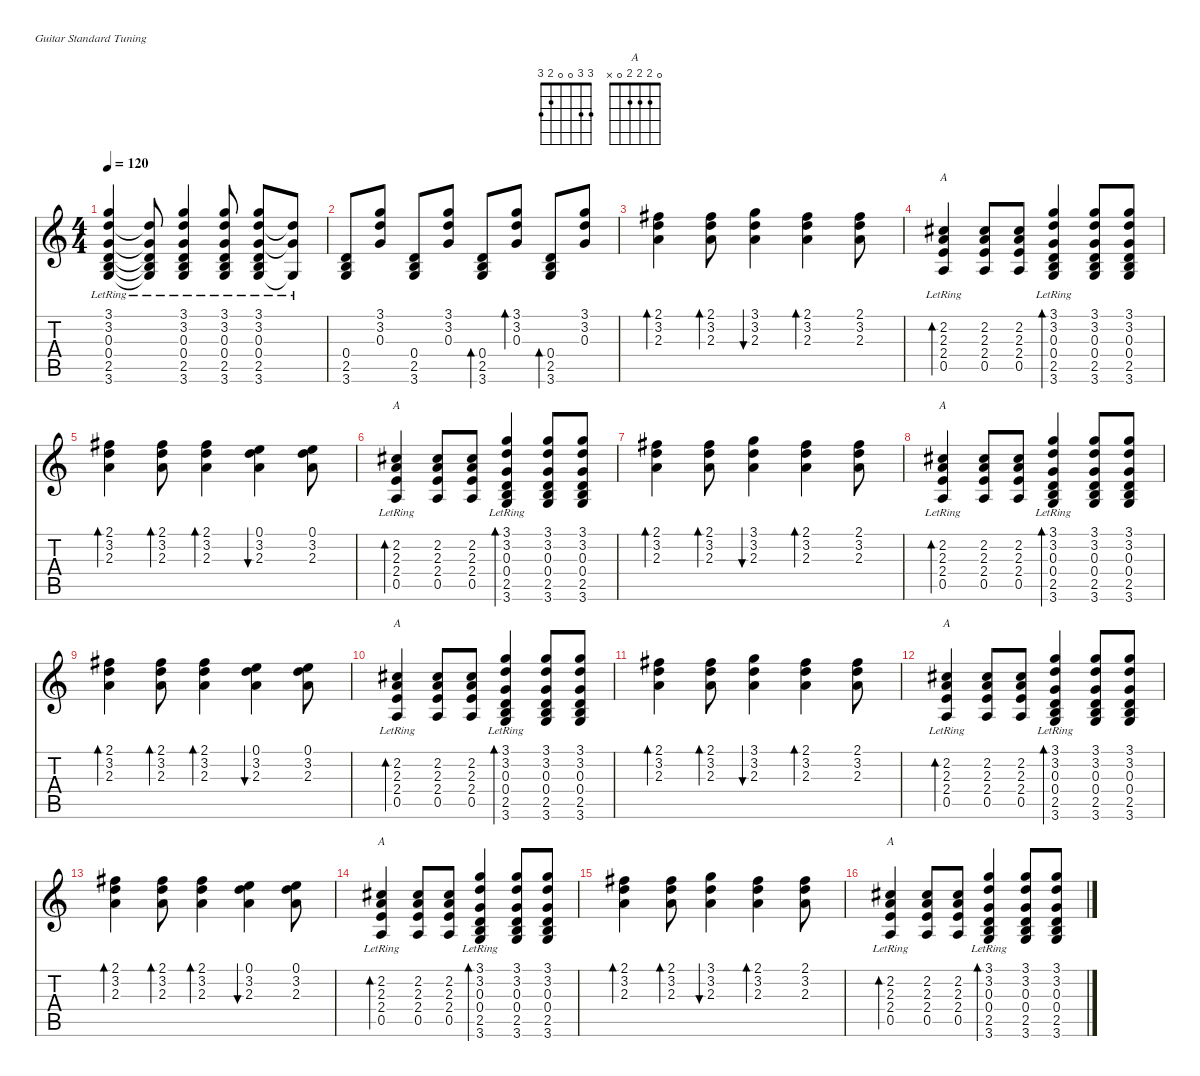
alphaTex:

\defaultSystemsLayout 4
\hideDynamics
\bracketExtendMode nobrackets
\singleTrackTrackNamePolicy hidden
\multiTrackTrackNamePolicy hidden
\otherSystemsTrackNameOrientation horizontal
\track ("Guitar 2" "s.guit.") {instrument acousticguitarsteel}
\staff {score tabs}
\tuning (E4 B3 G3 D3 A2 E2)
\chord ("" x x x x x 2)
\chord ("A" 0 2 2 2 0 x)
\chord ("" 3 3 0 0 2 3)
\ts (4 4)
\tempo 120
\clef g2
\ks c
(3.1 3.2{lr} 0.3{lr} 0.4 2.5 3.6{lr}).4{ch "" dy f beam Up} (3.2{lr t} 0.3{lr t} 0.4{t} 2.5{t} 3.6{lr t}).8{beam Up} (3.1 3.2{lr} 0.3{lr} 0.4 2.5 3.6{lr}).4{beam Up} (3.1 3.2{lr} 0.3{lr} 0.4 2.5 3.6{lr}).8{beam Up} (3.1 3.2{lr} 0.3{lr} 0.4 2.5 3.6{lr}).8{beam Up} (3.2{lr t} 0.3{lr t} 3.6{lr t}).8{beam Up} |
(0.4 2.5 3.6).8{beam Up} (3.1 3.2 0.3).8{beam Up} (0.4 2.5 3.6).8{beam Up} (3.1 3.2 0.3).8{beam Up} (0.4 2.5 3.6).8{bd 30 beam Up} (3.1 3.2 0.3).8{bd 30 beam Up} (0.4 2.5 3.6).8{bd 30 beam Up} (3.1 3.2 0.3).8{beam Up} |
(2.1{acc #} 3.2 2.3).4{bd 60 beam Down} (2.1{acc #} 3.2 2.3).8{bd 30 beam Down} (3.1 3.2 2.3).4{bu 30 beam Down} (2.1{acc #} 3.2 2.3).4{bd 60 beam Down} (2.1{acc #} 3.2 2.3).8{beam Down} |
(2.2{lr acc #} 2.3{lr} 2.4{lr} 0.5{lr}).4{bd 30 ch "A" beam Up} (2.2{acc #} 2.3 2.4 0.5).8{beam Up} (2.2{acc #} 2.3 2.4 0.5).8{beam Up} (3.1{lr} 3.2{lr} 0.3{lr} 0.4{lr} 2.5{lr} 3.6{lr}).4{bd 30 ch "" beam Up} (3.1 3.2 0.3 0.4 2.5 3.6).8{beam Up} (3.1 3.2 0.3 0.4 2.5 3.6).8{beam Up} |
(2.1{acc #} 3.2 2.3).4{bd 60 beam Down} (2.1{acc #} 3.2 2.3).8{bd 30 beam Down} (2.1{acc #} 3.2 2.3).4{bd 30 beam Down} (0.1 3.2 2.3).4{bu 30 dy fff beam Down} (0.1 3.2 2.3).8{dy f beam Down} |
(2.2{lr acc #} 2.3{lr} 2.4{lr} 0.5{lr}).4{bd 30 ch "A" beam Up} (2.2{acc #} 2.3 2.4 0.5).8{beam Up} (2.2{acc #} 2.3 2.4 0.5).8{beam Up} (3.1{lr} 3.2{lr} 0.3{lr} 0.4{lr} 2.5{lr} 3.6{lr}).4{bd 30 ch "" beam Up} (3.1 3.2 0.3 0.4 2.5 3.6).8{beam Up} (3.1 3.2 0.3 0.4 2.5 3.6).8{beam Up} |
(2.1{acc #} 3.2 2.3).4{bd 60 beam Down} (2.1{acc #} 3.2 2.3).8{bd 30 beam Down} (3.1 3.2 2.3).4{bu 30 beam Down} (2.1{acc #} 3.2 2.3).4{bd 60 beam Down} (2.1{acc #} 3.2 2.3).8{beam Down} |
(2.2{lr acc #} 2.3{lr} 2.4{lr} 0.5{lr}).4{bd 30 ch "A" beam Up} (2.2{acc #} 2.3 2.4 0.5).8{beam Up} (2.2{acc #} 2.3 2.4 0.5).8{beam Up} (3.1{lr} 3.2{lr} 0.3{lr} 0.4{lr} 2.5{lr} 3.6{lr}).4{bd 30 ch "" beam Up} (3.1 3.2 0.3 0.4 2.5 3.6).8{beam Up} (3.1 3.2 0.3 0.4 2.5 3.6).8{beam Up} |
(2.1{acc #} 3.2 2.3).4{bd 60 beam Down} (2.1{acc #} 3.2 2.3).8{bd 30 beam Down} (2.1{acc #} 3.2 2.3).4{bd 30 beam Down} (0.1 3.2 2.3).4{bu 30 dy fff beam Down} (0.1 3.2 2.3).8{dy f beam Down} |
(2.2{lr acc #} 2.3{lr} 2.4{lr} 0.5{lr}).4{bd 30 ch "A" beam Up} (2.2{acc #} 2.3 2.4 0.5).8{beam Up} (2.2{acc #} 2.3 2.4 0.5).8{beam Up} (3.1{lr} 3.2{lr} 0.3{lr} 0.4{lr} 2.5{lr} 3.6{lr}).4{bd 30 ch "" beam Up} (3.1 3.2 0.3 0.4 2.5 3.6).8{beam Up} (3.1 3.2 0.3 0.4 2.5 3.6).8{beam Up} |
(2.1{acc #} 3.2 2.3).4{bd 60 beam Down} (2.1{acc #} 3.2 2.3).8{bd 30 beam Down} (3.1 3.2 2.3).4{bu 30 beam Down} (2.1{acc #} 3.2 2.3).4{bd 60 beam Down} (2.1{acc #} 3.2 2.3).8{beam Down} |
(2.2{lr acc #} 2.3{lr} 2.4{lr} 0.5{lr}).4{bd 30 ch "A" beam Up} (2.2{acc #} 2.3 2.4 0.5).8{beam Up} (2.2{acc #} 2.3 2.4 0.5).8{beam Up} (3.1{lr} 3.2{lr} 0.3{lr} 0.4{lr} 2.5{lr} 3.6{lr}).4{bd 30 ch "" beam Up} (3.1 3.2 0.3 0.4 2.5 3.6).8{beam Up} (3.1 3.2 0.3 0.4 2.5 3.6).8{beam Up} |
(2.1{acc #} 3.2 2.3).4{bd 60 beam Down} (2.1{acc #} 3.2 2.3).8{bd 30 beam Down} (2.1{acc #} 3.2 2.3).4{bd 30 beam Down} (0.1 3.2 2.3).4{bu 30 dy fff beam Down} (0.1 3.2 2.3).8{dy f beam Down} |
(2.2{lr acc #} 2.3{lr} 2.4{lr} 0.5{lr}).4{bd 30 ch "A" beam Up} (2.2{acc #} 2.3 2.4 0.5).8{beam Up} (2.2{acc #} 2.3 2.4 0.5).8{beam Up} (3.1{lr} 3.2{lr} 0.3{lr} 0.4{lr} 2.5{lr} 3.6{lr}).4{bd 30 ch "" beam Up} (3.1 3.2 0.3 0.4 2.5 3.6).8{beam Up} (3.1 3.2 0.3 0.4 2.5 3.6).8{beam Up} |
(2.1{acc #} 3.2 2.3).4{bd 60 beam Down} (2.1{acc #} 3.2 2.3).8{bd 30 beam Down} (3.1 3.2 2.3).4{bu 30 beam Down} (2.1{acc #} 3.2 2.3).4{bd 60 beam Down} (2.1{acc #} 3.2 2.3).8{beam Down} |
(2.2{lr acc #} 2.3{lr} 2.4{lr} 0.5{lr}).4{bd 30 ch "A" beam Up} (2.2{acc #} 2.3 2.4 0.5).8{beam Up} (2.2{acc #} 2.3 2.4 0.5).8{beam Up} (3.1{lr} 3.2{lr} 0.3{lr} 0.4{lr} 2.5{lr} 3.6{lr}).4{bd 30 ch "" beam Up} (3.1 3.2 0.3 0.4 2.5 3.6).8{beam Up} (3.1 3.2 0.3 0.4 2.5 3.6).8{beam Up}
